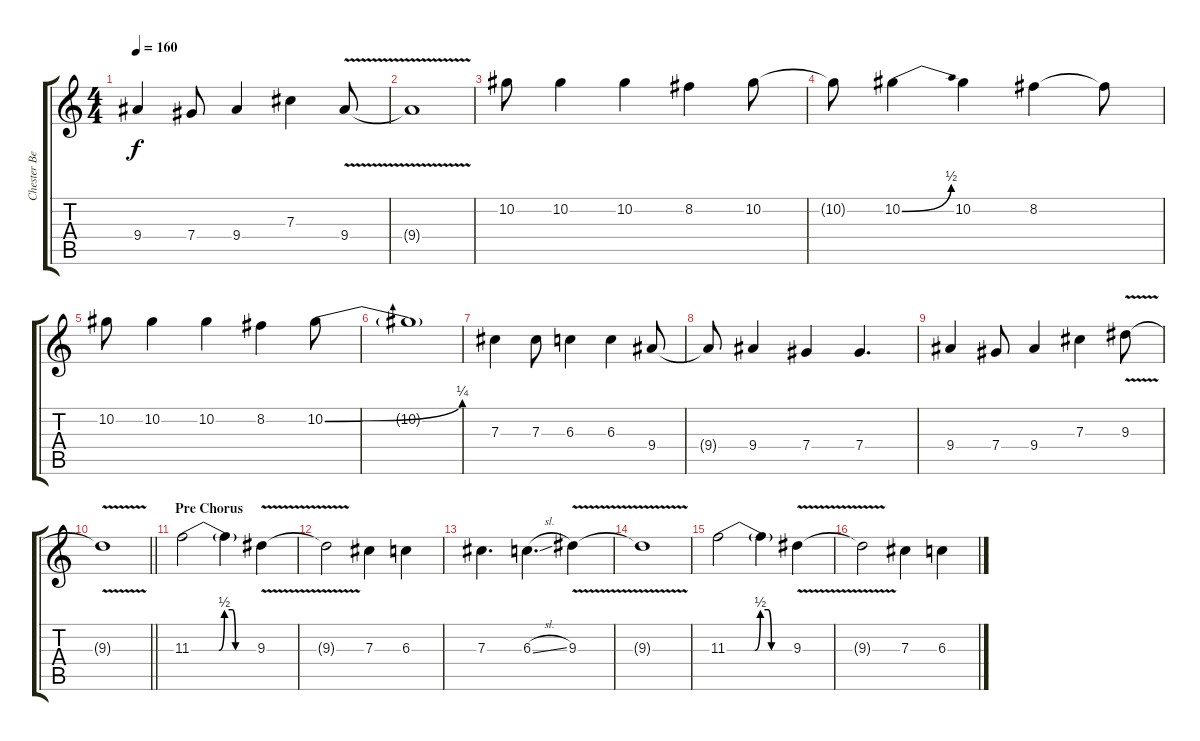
\track ("Chester Bennington (Vocals)" "Chester Be") {instrument distortionguitar}
\staff {score tabs}
\tuning (Eb4 Bb3 Gb3 Db3 Ab2 Eb2) {hide}
\ts (4 4)
\tempo 160
\clef g2
\ks c
9.4.4{dy f} 7.4.8 9.4.4 7.3.4 9.4{v}.8 |
9.4{t}.1 |
10.2.8 10.2.4 10.2.4 8.2.4 10.2.8 |
10.2{t}.8 10.2{be (bend 0 0 60 2)}.4 10.2.4 8.2.4 8.2{t}.8 |
10.2.8 10.2.4 10.2.4 8.2.4 10.2{be (bend 0 0 60 1)}.8 |
10.2{t}.1 |
7.3.4 7.3.8 6.3.4 6.3.4 9.4.8 |
9.4{t}.8 9.4.4 7.4.4 7.4.4{d} |
9.4.4 7.4.8 9.4.4 7.3.4 9.3{v}.8 |
\barLineRight lightlight
9.3{t}.1 |
\section ("" "Pre Chorus")
11.3{be (custom 0 0 10 0 20 0 25 0 30 2 37 2 40 0 45 0 60 0)}.2 11.3{t}.4 9.3{v}.4 |
9.3{t}.2 7.3.4 6.3.4 |
7.3.4{d} 6.3{sl}.4{d} 9.3{v}.4 |
9.3{t}.1 |
11.3{be (custom 0 0 10 0 20 0 25 0 30 2 37 2 40 0 45 0 60 0)}.2 11.3{t}.4 9.3{v}.4 |
9.3{t}.2 7.3.4 6.3.4
